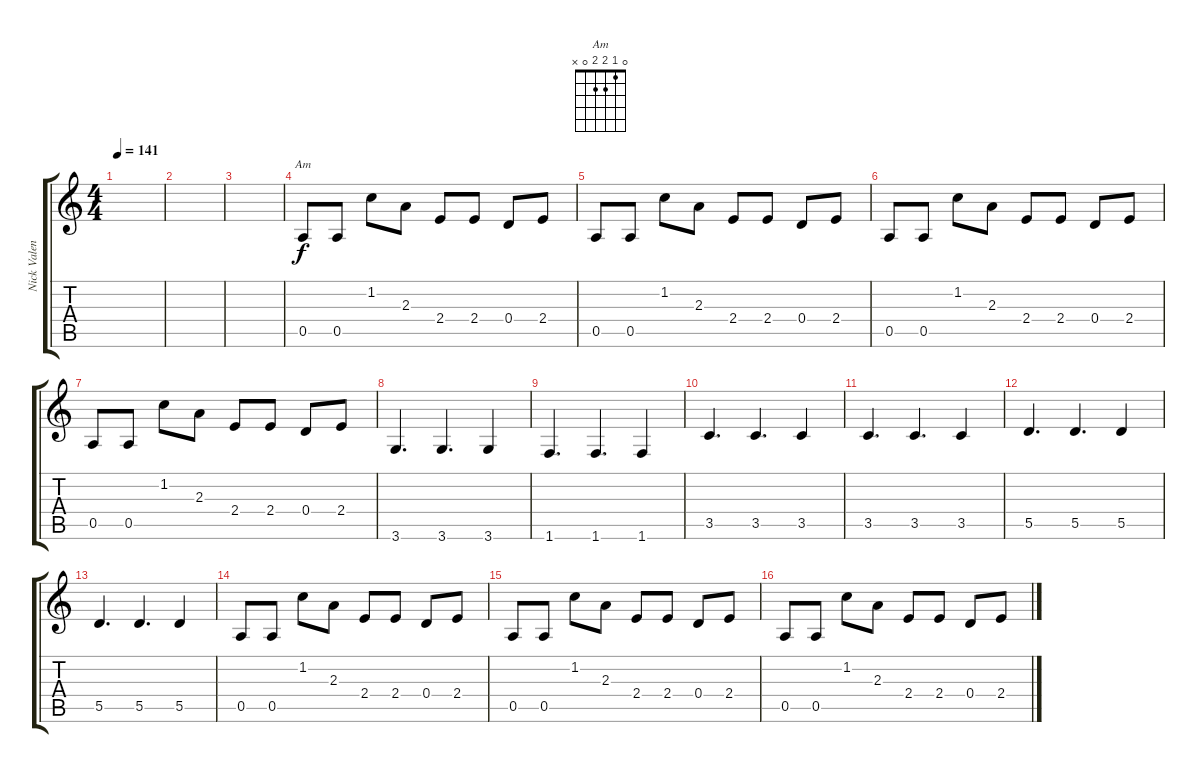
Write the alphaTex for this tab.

\track ("Nick Valensi - Lead Guitar" "Nick Valen") {instrument overdrivenguitar}
\staff {score tabs}
\tuning (E4 B3 G3 D3 A2 E2) {hide}
\chord ("Am" 0 1 2 2 0 x)
\ts (4 4)
\tempo 141
\clef g2
\ks c
|
|
|
0.5.8{ch "Am"} 0.5.8 1.2.8 2.3.8 2.4.8 2.4.8 0.4.8 2.4.8 |
0.5.8 0.5.8 1.2.8 2.3.8 2.4.8 2.4.8 0.4.8 2.4.8 |
0.5.8 0.5.8 1.2.8 2.3.8 2.4.8 2.4.8 0.4.8 2.4.8 |
0.5.8 0.5.8 1.2.8 2.3.8 2.4.8 2.4.8 0.4.8 2.4.8 |
3.6.4{d} 3.6.4{d} 3.6.4 |
1.6.4{d} 1.6.4{d} 1.6.4 |
3.5.4{d} 3.5.4{d} 3.5.4 |
3.5.4{d} 3.5.4{d} 3.5.4 |
5.5.4{d} 5.5.4{d} 5.5.4 |
5.5.4{d} 5.5.4{d} 5.5.4 |
0.5.8 0.5.8 1.2.8 2.3.8 2.4.8 2.4.8 0.4.8 2.4.8 |
0.5.8 0.5.8 1.2.8 2.3.8 2.4.8 2.4.8 0.4.8 2.4.8 |
0.5.8 0.5.8 1.2.8 2.3.8 2.4.8 2.4.8 0.4.8 2.4.8
